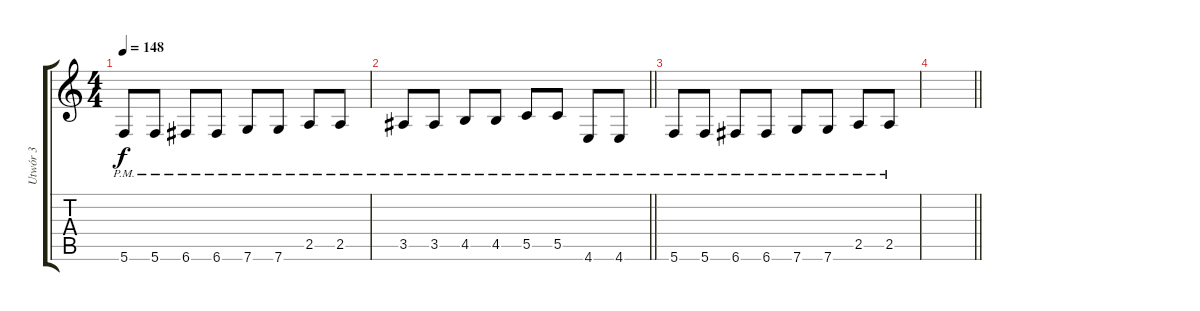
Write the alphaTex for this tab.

\track ("Utwór 3" "Utwór 3") {instrument distortionguitar}
\staff {score tabs}
\tuning (D4 A3 F3 C3 G2 C2) {hide}
\ts (4 4)
\tempo 148
\clef g2
\ks c
5.6{pm}.8{dy f} 5.6{pm}.8 6.6{pm}.8 6.6{pm}.8 7.6{pm}.8 7.6{pm}.8 2.5{pm}.8 2.5{pm}.8 |
\barLineRight lightlight
3.5{pm}.8 3.5{pm}.8 4.5{pm}.8 4.5{pm}.8 5.5{pm}.8 5.5{pm}.8 4.6{pm}.8 4.6{pm}.8 |
5.6{pm}.8 5.6{pm}.8 6.6{pm}.8 6.6{pm}.8 7.6{pm}.8 7.6{pm}.8 2.5{pm}.8 2.5{pm}.8 |
\barLineRight lightlight
